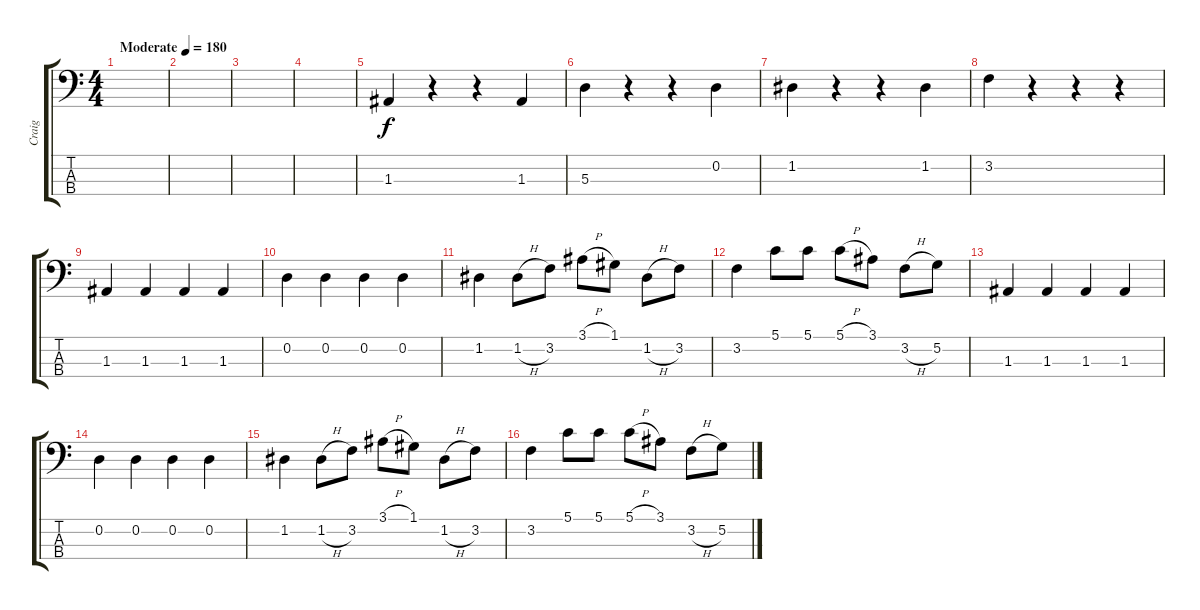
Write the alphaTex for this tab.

\track ("Craig" "Craig") {instrument electricbassfinger}
\staff {score tabs}
\tuning (G2 D2 A1 E1) {hide}
\ts (4 4)
\tempo (180 "Moderate")
\clef f4
\ks c
|
|
|
|
1.3.4 r.4 r.4 1.3.4 |
5.3.4 r.4 r.4 0.2.4 |
1.2.4 r.4 r.4 1.2.4 |
3.2.4 r.4 r.4 r.4 |
1.3.4 1.3.4 1.3.4 1.3.4 |
0.2.4 0.2.4 0.2.4 0.2.4 |
1.2.4 1.2{h}.8 3.2.8 3.1{h}.8 1.1.8 1.2{h}.8 3.2.8 |
3.2.4 5.1.8 5.1.8 5.1{h}.8 3.1.8 3.2{h}.8 5.2.8 |
1.3.4 1.3.4 1.3.4 1.3.4 |
0.2.4 0.2.4 0.2.4 0.2.4 |
1.2.4 1.2{h}.8 3.2.8 3.1{h}.8 1.1.8 1.2{h}.8 3.2.8 |
3.2.4 5.1.8 5.1.8 5.1{h}.8 3.1.8 3.2{h}.8 5.2.8
